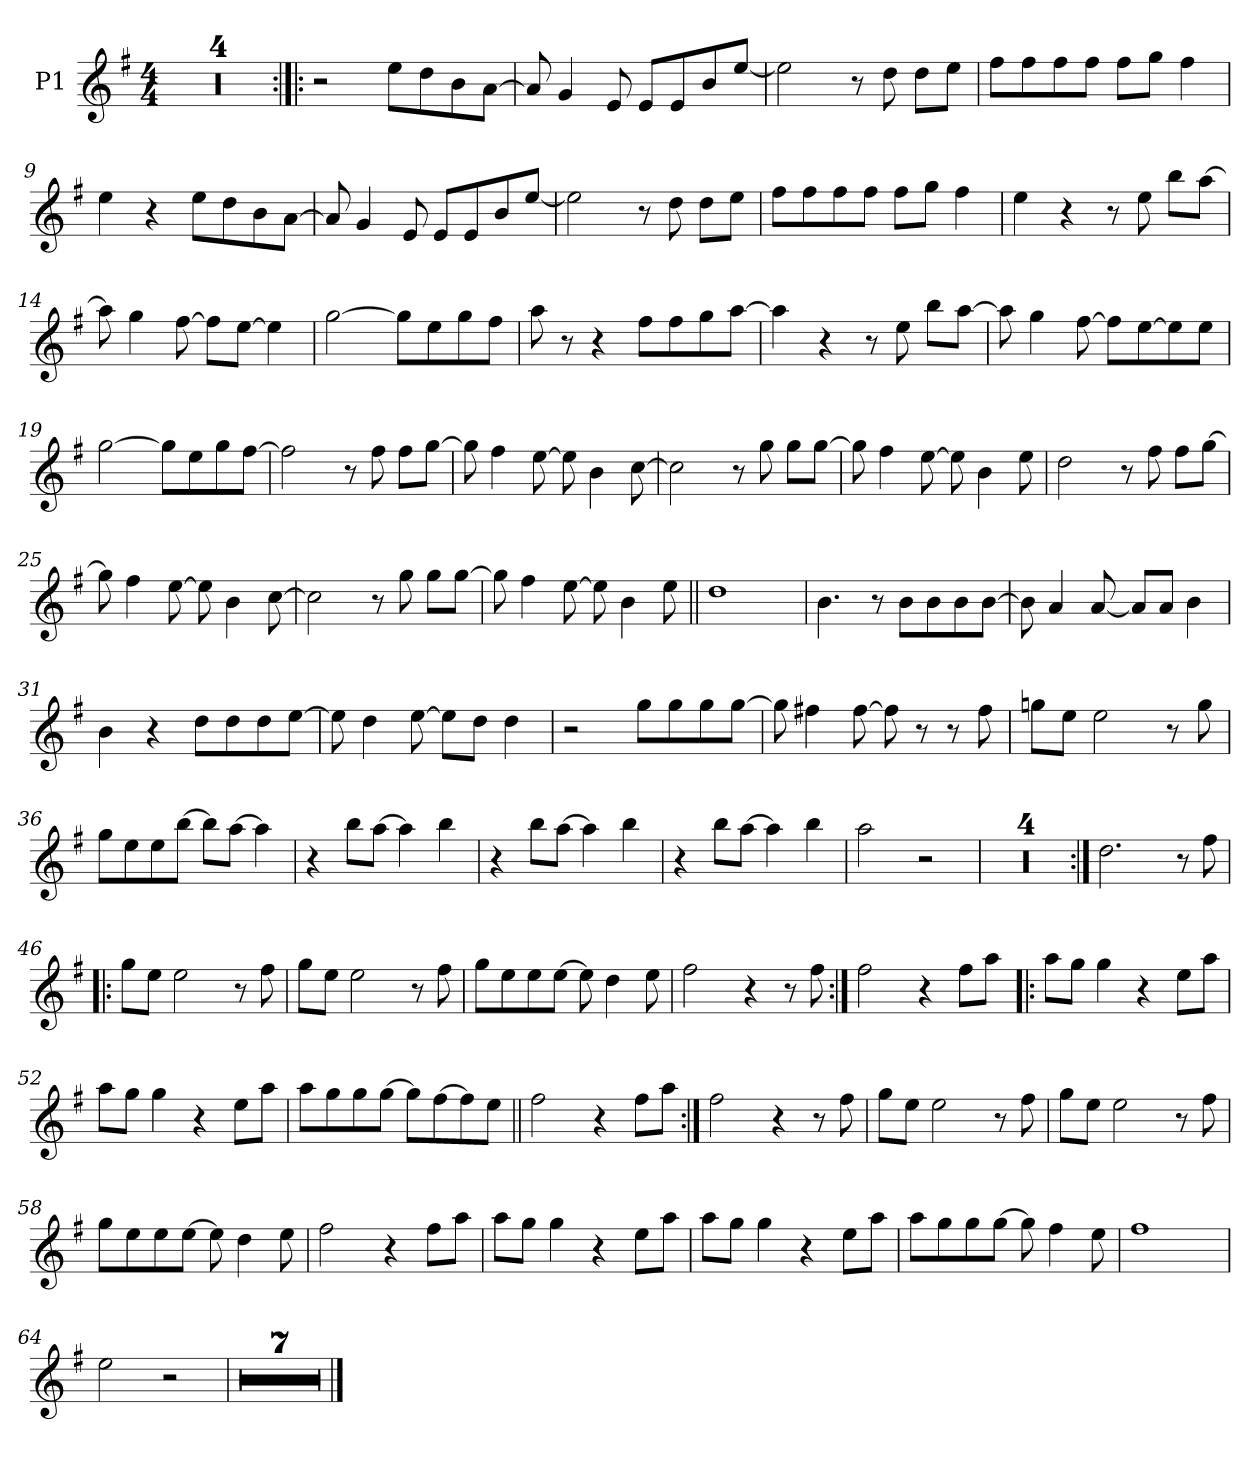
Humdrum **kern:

**kern
*part1
*staff1
*I"P1
*clefG2
*k[f#]
*e:
*M4/4
*MM132
=1
1r
=2
1r
=3
1r
=4
1r
=5:|!|:
2r
8ee\L
8dd\
8b\
[>8a\J
=6
8a/]
4g/
8e/
8e/L
8e/
8b/
[<8ee/J
=7
2ee\]
8r
8dd\
8dd\L
8ee\J
!!LO:LB:g=z
=8
8ff#\L
8ff#\
8ff#\
8ff#\J
8ff#\L
8gg\J
4ff#\
=9
4ee\
4r
8ee\L
8dd\
8b\
[>8a\J
=10
8a/]
4g/
8e/
8e/L
8e/
8b/
[<8ee/J
=11
2ee\]
8r
8dd\
8dd\L
8ee\J
=12
8ff#\L
8ff#\
8ff#\
8ff#\J
8ff#\L
8gg\J
4ff#\
!!LO:LB:g=z
=13
4ee\
4r
8r
8ee\
8bb\L
[>8aa\J
=14
8aa\]
4gg\
[>8ff#\
8ff#\L]
[>8ee\J
4ee\]
=15
[>2gg\
8gg\L]
8ee\
8gg\
8ff#\J
=16
8aa\
8r
4r
8ff#\L
8ff#\
8gg\
[8aa\J
=17
4aa\]
4r
8r
8ee\
8bb\L
[>8aa\J
!!LO:LB:g=z
=18
8aa\]
4gg\
[>8ff#\
8ff#\L]
[>8ee\
8ee\]
8ee\J
=19
[>2gg\
8gg\L]
8ee\
8gg\
[>8ff#\J
=20
2ff#\]
8r
8ff#\
8ff#\L
[>8gg\J
=21
8gg\]
4ff#\
[>8ee\
8ee\]
4b\
[>8cc\
=22
2cc\]
8r
8gg\
8gg\L
[>8gg\J
!!LO:LB:g=z
=23
8gg\]
4ff#\
[>8ee\
8ee\]
4b\
8ee\
=24
2dd\
8r
8ff#\
8ff#\L
[>8gg\J
=25
8gg\]
4ff#\
[>8ee\
8ee\]
4b\
[>8cc\
=26
2cc\]
8r
8gg\
8gg\L
[>8gg\J
=27
8gg\]
4ff#\
[>8ee\
8ee\]
4b\
8ee\
=28||
1dd
!!LO:LB:g=z
=29
4.b\
8r
8b\L
8b\
8b\
[>8b\J
=30
8b\]
4a/
[<8a/
8a/L]
8a/J
4b\
=31
4b\
4r
8dd\L
8dd\
8dd\
[>8ee\J
=32
8ee\]
4dd\
[>8ee\
8ee\L]
8dd\J
4dd\
=33
2r
8gg\L
8gg\
8gg\
[>8gg\J
!!LO:LB:g=z
=34
8gg\]
4ff#X\
[>8ff#\
8ff#\]
8r
8r
8ff#\
=35
8ggn\L
8ee\J
2ee\
8r
8gg\
=36
8gg\L
8ee\
8ee\
[>8bb\J
8bb\L]
[>8aa\J
4aa\]
=37
4r
8bb\L
[>8aa\J
4aa\]
4bb\
=38
4r
8bb\L
[>8aa\J
4aa\]
4bb\
!!LO:LB:g=z
=39
4r
8bb\L
[>8aa\J
4aa\]
4bb\
=40
2aa\
2r
=41
1r
=42
1r
=43
1r
=44
1r
=45:|!
2.dd\
8r
8ff#\
!!LO:LB:g=z
=46!|:
8gg\L
8ee\J
2ee\
8r
8ff#\
=47
8gg\L
8ee\J
2ee\
8r
8ff#\
=48
8gg\L
8ee\
8ee\
[>8ee\J
8ee\]
4dd\
8ee\
=49
2ff#\
4r
8r
8ff#\
=50:|!
2ff#\
4r
8ff#\L
8aa\J
!!LO:LB:g=z
=51!|:
8aa\L
8gg\J
4gg\
4r
8ee\L
8aa\J
=52
8aa\L
8gg\J
4gg\
4r
8ee\L
8aa\J
=53
8aa\L
8gg\
8gg\
[>8gg\J
8gg\L]
[>8ff#\
8ff#\]
8ee\J
=54||
2ff#\
4r
8ff#\L
8aa\J
=55:|!
2ff#\
4r
8r
8ff#\
!!LO:PB:g=z
=56
8gg\L
8ee\J
2ee\
8r
8ff#\
=57
8gg\L
8ee\J
2ee\
8r
8ff#\
=58
8gg\L
8ee\
8ee\
[>8ee\J
8ee\]
4dd\
8ee\
=59
2ff#\
4r
8ff#\L
8aa\J
=60
8aa\L
8gg\J
4gg\
4r
8ee\L
8aa\J
!!LO:LB:g=z
=61
8aa\L
8gg\J
4gg\
4r
8ee\L
8aa\J
=62
8aa\L
8gg\
8gg\
[>8gg\J
8gg\]
4ff#\
8ee\
=63
1ff#
=64
2ee\
2r
!!LO:LB:g=z
=65
1r
=66
1r
=67
1r
=68
1r
=69
1r
=70
1r
=71
1r
==
*-
